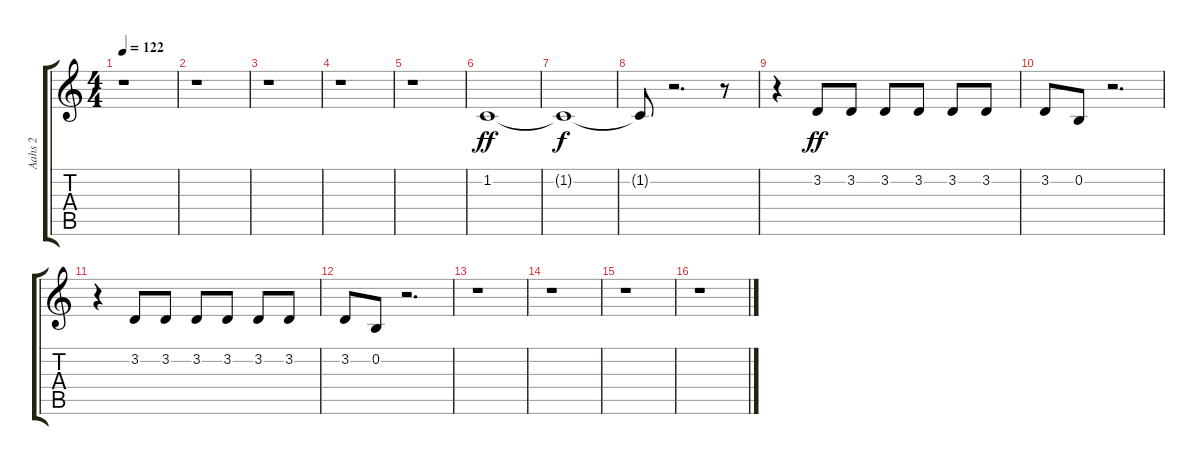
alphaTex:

\track ("Aahs 2" "Aahs 2") {instrument choiraahs}
\staff {score tabs}
\tuning (E4 B3 G3 D3 A2 E2) {hide}
\ts (4 4)
\tempo 122
\clef g2
\ks c
r.1{dy ff} |
r.1 |
r.1 |
r.1 |
r.1 |
1.2.1 |
1.2{t}.1{dy f} |
1.2{t}.8 r.2{d} r.8 |
r.4 3.2.8{dy ff} 3.2.8 3.2.8 3.2.8 3.2.8 3.2.8 |
3.2.8 0.2.8 r.2{d} |
r.4 3.2.8 3.2.8 3.2.8 3.2.8 3.2.8 3.2.8 |
3.2.8 0.2.8 r.2{d} |
r.1 |
r.1 |
r.1 |
r.1
